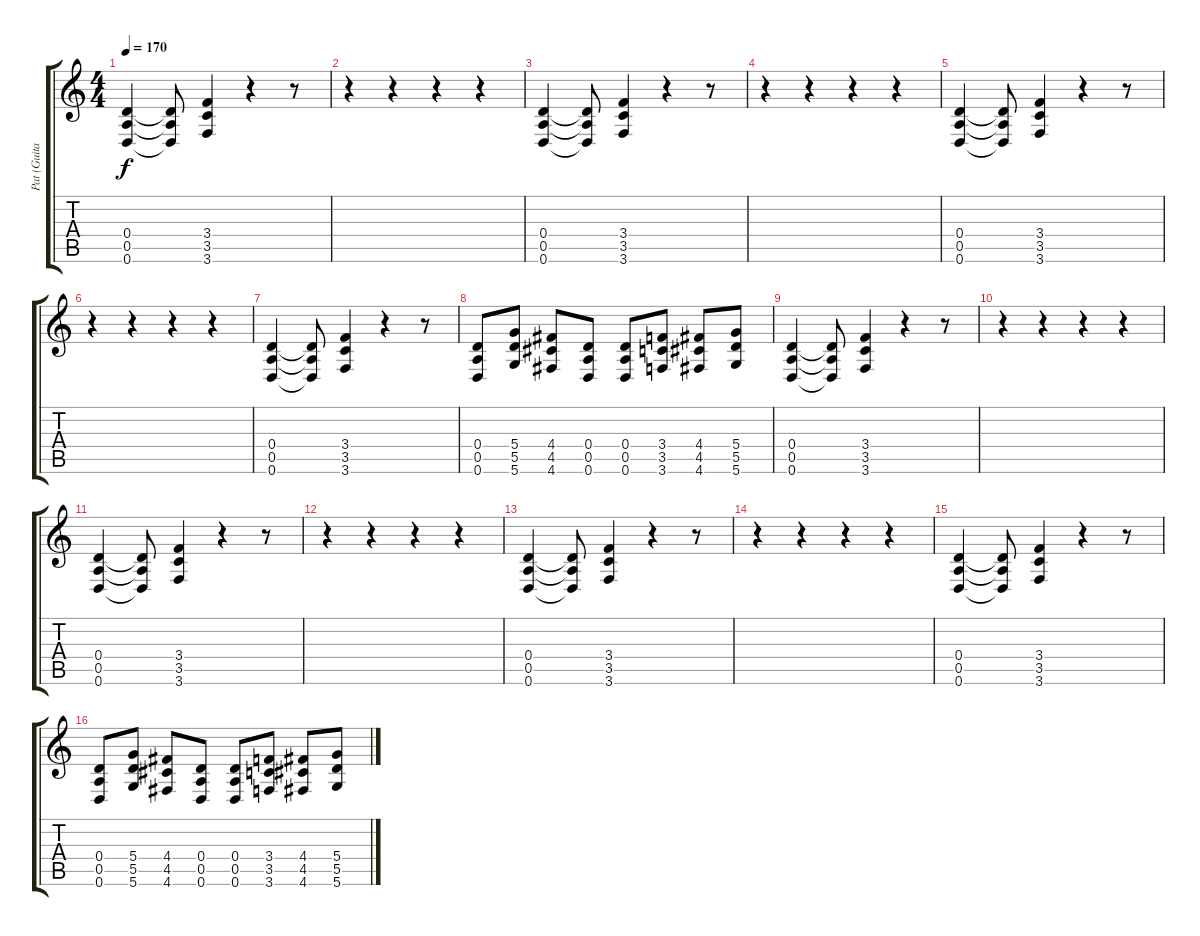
\track ("Pat (Guitar Dist.)" "Pat (Guita") {instrument overdrivenguitar}
\staff {score tabs}
\tuning (E4 B3 G3 D3 A2 D2) {hide}
\ts (4 4)
\tempo 170
\clef g2
\ks c
(0.4 0.5 0.6).4{dy f} (0.4{t} 0.5{t} 0.6{t}).8 (3.4 3.5 3.6).4 r.4 r.8 |
r.4 r.4 r.4 r.4 |
(0.4 0.5 0.6).4 (0.4{t} 0.5{t} 0.6{t}).8 (3.4 3.5 3.6).4 r.4 r.8 |
r.4 r.4 r.4 r.4 |
(0.4 0.5 0.6).4 (0.4{t} 0.5{t} 0.6{t}).8 (3.4 3.5 3.6).4 r.4 r.8 |
r.4 r.4 r.4 r.4 |
(0.4 0.5 0.6).4 (0.4{t} 0.5{t} 0.6{t}).8 (3.4 3.5 3.6).4 r.4 r.8 |
(0.4 0.5 0.6).8 (5.4 5.5 5.6).8 (4.4 4.5 4.6).8 (0.4 0.5 0.6).8 (0.4 0.5 0.6).8 (3.4 3.5 3.6).8 (4.4 4.5 4.6).8 (5.4 5.5 5.6).8 |
(0.4 0.5 0.6).4 (0.4{t} 0.5{t} 0.6{t}).8 (3.4 3.5 3.6).4 r.4 r.8 |
r.4 r.4 r.4 r.4 |
(0.4 0.5 0.6).4 (0.4{t} 0.5{t} 0.6{t}).8 (3.4 3.5 3.6).4 r.4 r.8 |
r.4 r.4 r.4 r.4 |
(0.4 0.5 0.6).4 (0.4{t} 0.5{t} 0.6{t}).8 (3.4 3.5 3.6).4 r.4 r.8 |
r.4 r.4 r.4 r.4 |
(0.4 0.5 0.6).4 (0.4{t} 0.5{t} 0.6{t}).8 (3.4 3.5 3.6).4 r.4 r.8 |
(0.4 0.5 0.6).8 (5.4 5.5 5.6).8 (4.4 4.5 4.6).8 (0.4 0.5 0.6).8 (0.4 0.5 0.6).8 (3.4 3.5 3.6).8 (4.4 4.5 4.6).8 (5.4 5.5 5.6).8
